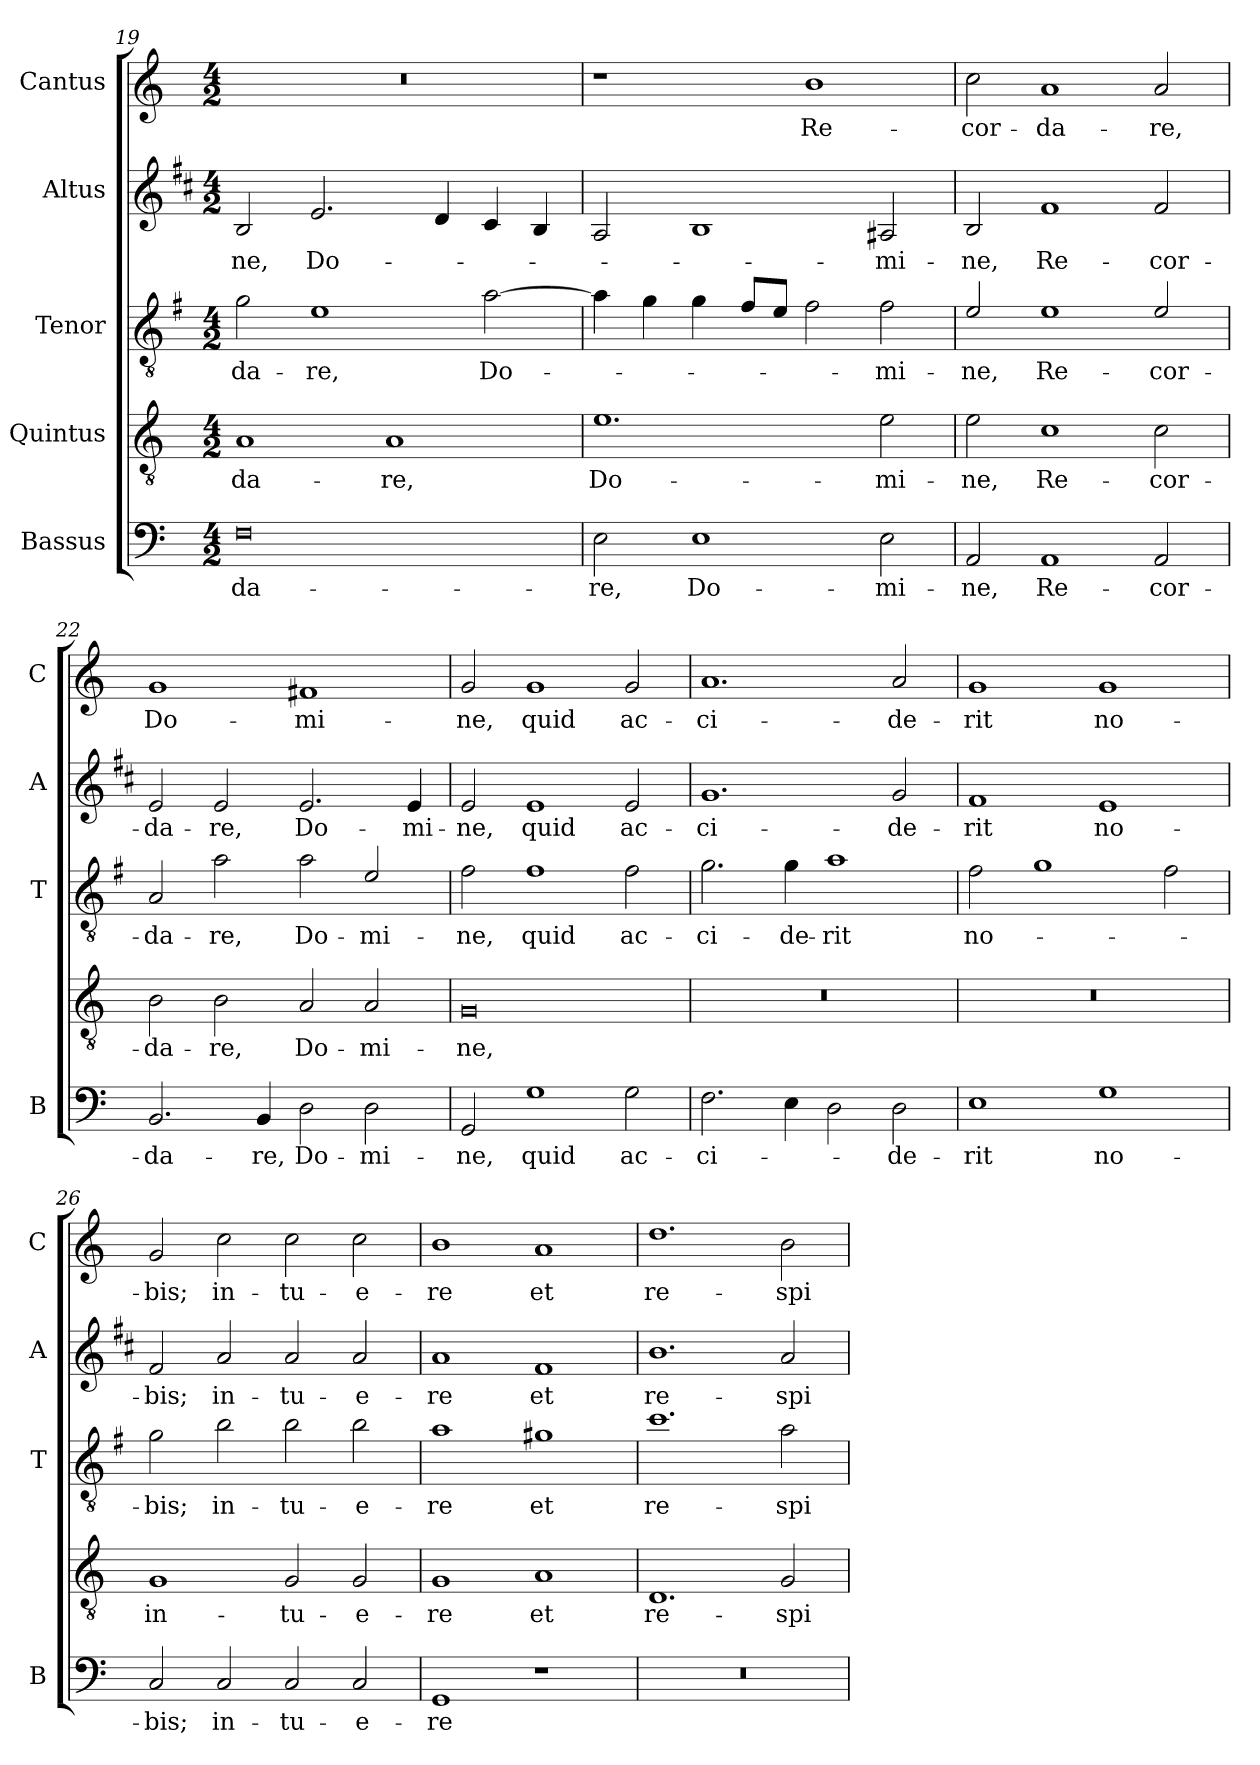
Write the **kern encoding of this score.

**kern	**text	**kern	**text	**kern	**text	**kern	**text	**kern	**text
*part5	*part5	*part4	*part4	*part3	*part3	*part2	*part2	*part1	*part1
*staff5	*staff5	*staff4	*staff4	*staff3	*staff3	*staff2	*staff2	*staff1	*staff1
*I"Bassus	*	*I"Quintus	*	*I"Tenor	*	*I"Altus	*	*I"Cantus	*
*I'B	*	*	*	*I'T	*	*I'A	*	*I'C	*
*clefF4	*	*clefGv2	*	*clefGv2	*	*clefG2	*	*clefG2	*
*	*	*	*	*ITrd4c7	*	*ITrd1c2	*	*	*
*k[]	*	*k[]	*	*k[]	*	*k[]	*	*k[]	*
*C:	*	*C:	*	*C:	*	*C:	*	*C:	*
*M4/2	*	*M4/2	*	*M4/2	*	*M4/2	*	*M4/2	*
=19	=19	=19	=19	=19	=19	=19	=19	=19	=19
!	!LO:LY:b	!	!LO:LY:b	!	!LO:LY:b	!	!LO:LY:b	!	!
0F	-da-	1A	-da-	2c\	-da-	2A/	-ne,	0r	.
!	!	!	!	!	!LO:LY:b	!	!LO:LY:b	!	!
.	.	.	.	1A	-re,	2.d/	Do-	.	.
!	!	!	!LO:LY:b	!	!	!	!	!	!
.	.	1A	-re,	.	.	.	.	.	.
.	.	.	.	.	.	4c/	.	.	.
!	!	!	!	!	!LO:LY:b	!	!	!	!
.	.	.	.	[2d\	Do-	4B/	.	.	.
.	.	.	.	.	.	4A/	.	.	.
=20	=20	=20	=20	=20	=20	=20	=20	=20	=20
!	!LO:LY:b	!	!LO:LY:b	!	!	!	!	!	!
2E\	-re,	1.e	Do-	4d\]	.	2G/	.	1r	.
.	.	.	.	4c\	.	.	.	.	.
!	!LO:LY:b	!	!	!	!	!	!	!	!
1E	Do-	.	.	4c\	.	1A	.	.	.
.	.	.	.	8B/L	.	.	.	.	.
.	.	.	.	8A/J	.	.	.	.	.
!	!	!	!	!	!	!	!	!	!LO:LY:b
.	.	.	.	2B\	.	.	.	1b	Re-
!	!LO:LY:b	!	!LO:LY:b	!	!LO:LY:b	!	!LO:LY:b	!	!
2E\	-mi-	2e\	-mi-	2B\	-mi-	2G#X/	-mi-	.	.
=21	=21	=21	=21	=21	=21	=21	=21	=21	=21
!	!LO:LY:b	!	!LO:LY:b	!	!LO:LY:b	!	!LO:LY:b	!	!LO:LY:b
2AA/	-ne,	2e\	-ne,	2A/	-ne,	2A/	-ne,	2cc\	-cor-
!	!LO:LY:b	!	!LO:LY:b	!	!LO:LY:b	!	!LO:LY:b	!	!LO:LY:b
1AA	Re-	1c	Re-	1A	Re-	1e	Re-	1a	-da-
!	!LO:LY:b	!	!LO:LY:b	!	!LO:LY:b	!	!LO:LY:b	!	!LO:LY:b
2AA/	-cor-	2c\	-cor-	2A/	-cor-	2e/	-cor-	2a/	-re,
=22	=22	=22	=22	=22	=22	=22	=22	=22	=22
!	!LO:LY:b	!	!LO:LY:b	!	!LO:LY:b	!	!LO:LY:b	!	!LO:LY:b
2.BB/	-da-	2B\	-da-	2D/	-da-	2d/	-da-	1g	Do-
!	!	!	!LO:LY:b	!	!LO:LY:b	!	!LO:LY:b	!	!
.	.	2B\	-re,	2d\	-re,	2d/	-re,	.	.
!	!LO:LY:b	!	!	!	!	!	!	!	!
4BB/	-re,	.	.	.	.	.	.	.	.
!	!LO:LY:b	!	!LO:LY:b	!	!LO:LY:b	!	!LO:LY:b	!	!LO:LY:b
2D\	Do-	2A/	Do-	2d\	Do-	2.d/	Do-	1f#X	-mi-
!	!LO:LY:b	!	!LO:LY:b	!	!LO:LY:b	!	!	!	!
2D\	-mi-	2A/	-mi-	2A/	-mi-	.	.	.	.
!	!	!	!	!	!	!	!LO:LY:b	!	!
.	.	.	.	.	.	4d/	-mi-	.	.
=23	=23	=23	=23	=23	=23	=23	=23	=23	=23
!	!LO:LY:b	!	!LO:LY:b	!	!LO:LY:b	!	!LO:LY:b	!	!LO:LY:b
2GG/	-ne,	0G	-ne,	2B\	-ne,	2d/	-ne,	2g/	-ne,
!	!LO:LY:b	!	!	!	!LO:LY:b	!	!LO:LY:b	!	!LO:LY:b
1G	quid	.	.	1B	quid	1d	quid	1g	quid
!	!LO:LY:b	!	!	!	!LO:LY:b	!	!LO:LY:b	!	!LO:LY:b
2G\	ac-	.	.	2B\	ac-	2d/	ac-	2g/	ac-
!!LO:LB:g=z
=24	=24	=24	=24	=24	=24	=24	=24	=24	=24
!	!LO:LY:b	!	!	!	!LO:LY:b	!	!LO:LY:b	!	!LO:LY:b
2.F\	-ci-	0r	.	2.c\	-ci-	1.f	-ci-	1.a	-ci-
!	!	!	!	!	!LO:LY:b	!	!	!	!
4E\	.	.	.	4c\	-de-	.	.	.	.
!	!	!	!	!	!LO:LY:b	!	!	!	!
2D\	.	.	.	1d	-rit	.	.	.	.
!	!LO:LY:b	!	!	!	!	!	!LO:LY:b	!	!LO:LY:b
2D\	-de-	.	.	.	.	2f/	-de-	2a/	-de-
=25	=25	=25	=25	=25	=25	=25	=25	=25	=25
!	!LO:LY:b	!	!	!	!LO:LY:b	!	!LO:LY:b	!	!LO:LY:b
1E	-rit	0r	.	2B\	no-	1e	-rit	1g	-rit
.	.	.	.	1c	.	.	.	.	.
!	!LO:LY:b	!	!	!	!	!	!LO:LY:b	!	!LO:LY:b
1G	no-	.	.	.	.	1d	no-	1g	no-
.	.	.	.	2B\	.	.	.	.	.
=26	=26	=26	=26	=26	=26	=26	=26	=26	=26
!	!LO:LY:b	!	!LO:LY:b	!	!LO:LY:b	!	!LO:LY:b	!	!LO:LY:b
2C/	-bis;	1G	in-	2c\	-bis;	2e/	-bis;	2g/	-bis;
!	!LO:LY:b	!	!	!	!LO:LY:b	!	!LO:LY:b	!	!LO:LY:b
2C/	in-	.	.	2e\	in-	2g/	in-	2cc\	in-
!	!LO:LY:b	!	!LO:LY:b	!	!LO:LY:b	!	!LO:LY:b	!	!LO:LY:b
2C/	-tu-	2G/	-tu-	2e\	-tu-	2g/	-tu-	2cc\	-tu-
!	!LO:LY:b	!	!LO:LY:b	!	!LO:LY:b	!	!LO:LY:b	!	!LO:LY:b
2C/	-e-	2G/	-e-	2e\	-e-	2g/	-e-	2cc\	-e-
=27	=27	=27	=27	=27	=27	=27	=27	=27	=27
!	!LO:LY:b	!	!LO:LY:b	!	!LO:LY:b	!	!LO:LY:b	!	!LO:LY:b
1GG	-re	1G	-re	1d	-re	1g	-re	1b	-re
!	!	!	!LO:LY:b	!	!LO:LY:b	!	!LO:LY:b	!	!LO:LY:b
1r	.	1A	et	1c#X	et	1e	et	1a	et
=28	=28	=28	=28	=28	=28	=28	=28	=28	=28
!	!	!	!LO:LY:b	!	!LO:LY:b	!	!LO:LY:b	!	!LO:LY:b
0r	.	1.D	re-	1.f	re-	1.a	re-	1.dd	re-
!	!	!	!LO:LY:b	!	!LO:LY:b	!	!LO:LY:b	!	!LO:LY:b
.	.	2G/	-spi-	2d\	-spi-	2g/	-spi-	2b\	-spi-
=	=	=	=	=	=	=	=	=	=
*-	*-	*-	*-	*-	*-	*-	*-	*-	*-
